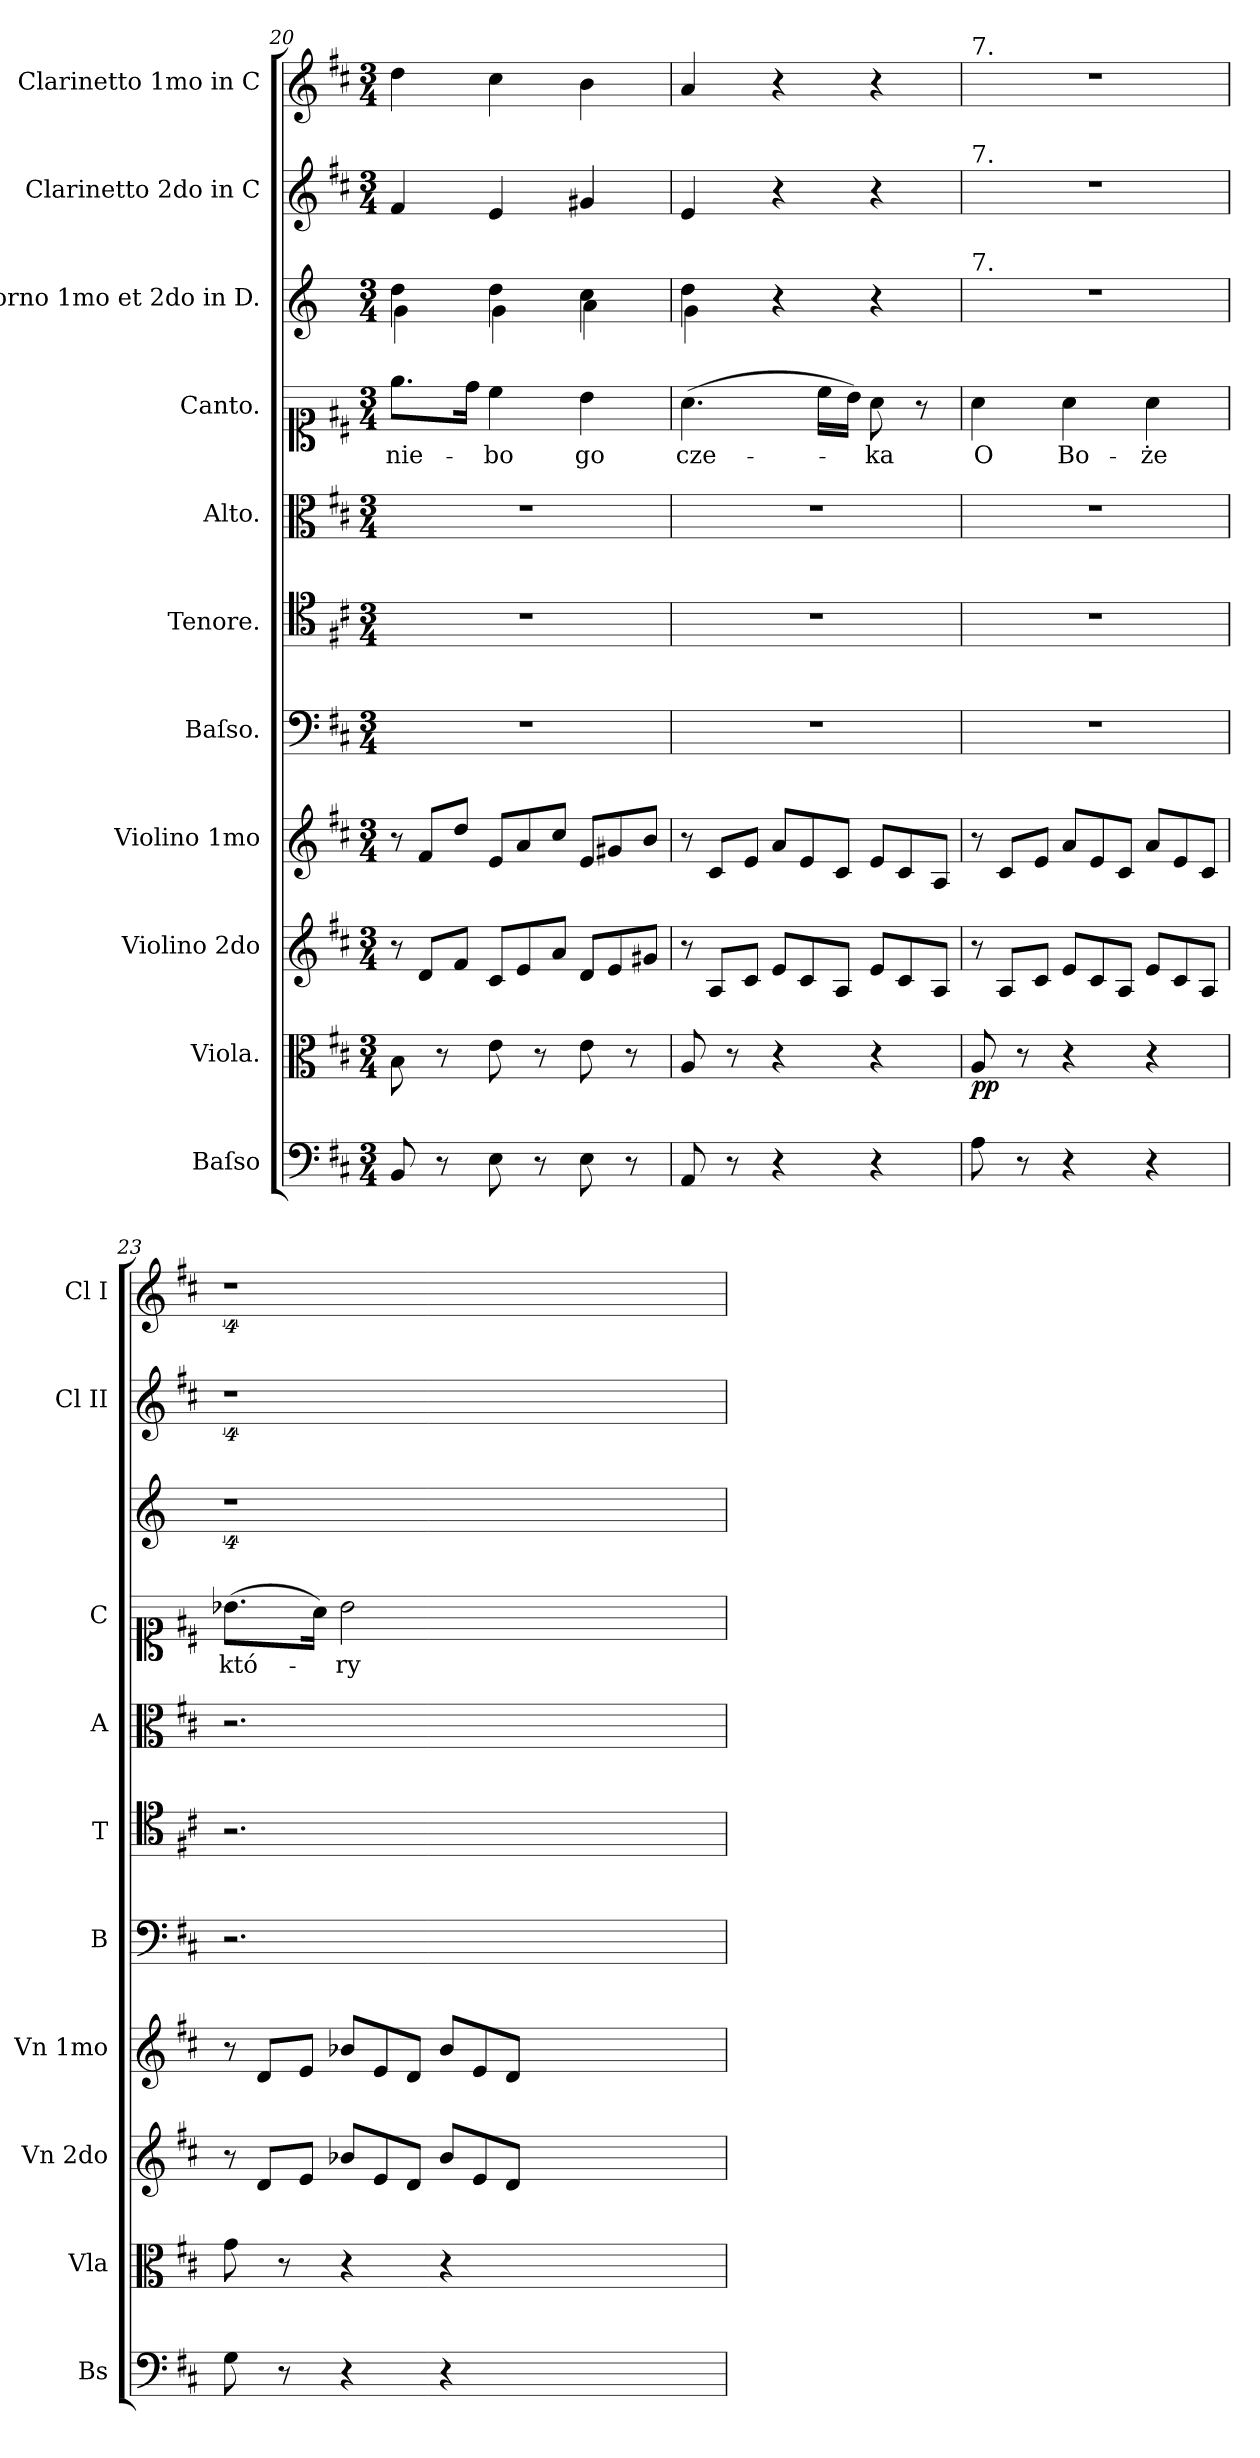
**kern	**kern	**dynam	**kern	**kern	**kern	**kern	**kern	**kern	**text	**kern	**kern	**kern
*part11	*part10	*part10	*part9	*part8	*part7	*part6	*part5	*part4	*part4	*part3	*part2	*part1
*staff11	*staff10	*staff10	*staff9	*staff8	*staff7	*staff6	*staff5	*staff4	*staff4	*staff3	*staff2	*staff1
*I"Baſso	*I"Viola.	*	*I"Violino 2do	*I"Violino 1mo	*I"Baſso.	*I"Tenore.	*I"Alto.	*I"Canto.	*	*I"Corno 1mo et 2do in D.	*I"Clarinetto 2do in C	*I"Clarinetto 1mo in C
*I'Bs	*I'Vla	*	*I'Vn 2do	*I'Vn 1mo	*I'B	*I'T	*I'A	*I'C	*	*	*I'Cl II	*I'Cl I
*clefF4	*clefC3	*	*clefG2	*clefG2	*clefF4	*clefC4	*clefC3	*clefC1	*	*clefG2	*clefG2	*clefG2
*	*	*	*	*	*	*	*	*	*	*ITrd-1c-2	*	*
*k[f#c#]	*k[f#c#]	*	*k[f#c#]	*k[f#c#]	*k[f#c#]	*k[f#c#]	*k[f#c#]	*k[f#c#]	*	*k[f#c#]	*k[f#c#]	*k[f#c#]
*D:	*D:	*	*D:	*D:	*D:	*D:	*D:	*D:	*	*	*D:	*D:
*M3/4	*M3/4	*	*M3/4	*M3/4	*M3/4	*M3/4	*M3/4	*M3/4	*	*M3/4	*M3/4	*M3/4
*	*	*	*Xtuplet	*Xtuplet	*	*	*	*	*	*	*	*
=20	=20	=20	=20	=20	=20	=20	=20	=20	=20	=20	=20	=20
*	*	*	*	*	*	*	*	*	*	*^	*	*
8BB/	8B\	.	12r	12r	2.r	2.r	2.r	8.ee\L	nie-	4ee\	4a\	4f#/	4dd\
.	.	.	12d/L	12f#/L	.	.	.	.	.	.	.	.	.
8r	8r	.	.	.	.	.	.	.	.	.	.	.	.
.	.	.	12f#/J	12dd/J	.	.	.	.	.	.	.	.	.
.	.	.	.	.	.	.	.	16dd\Jk	.	.	.	.	.
8E\	8e\	.	12c#/L	12e/L	.	.	.	4cc#\	-bo	4ee\	4a\	4e/	4cc#\
.	.	.	12e/	12a/	.	.	.	.	.	.	.	.	.
8r	8r	.	.	.	.	.	.	.	.	.	.	.	.
.	.	.	12a/J	12cc#/J	.	.	.	.	.	.	.	.	.
8E\	8e\	.	12d/L	12e/L	.	.	.	4b\	go	4dd\	4b\	4g#X/	4b\
.	.	.	12e/	12g#X/	.	.	.	.	.	.	.	.	.
8r	8r	.	.	.	.	.	.	.	.	.	.	.	.
.	.	.	12g#X/J	12b/J	.	.	.	.	.	.	.	.	.
=21	=21	=21	=21	=21	=21	=21	=21	=21	=21	=21	=21	=21	=21
8AA/	8A/	.	12r	12r	2.r	2.r	2.r	(>4.a\	cze-	4ee\	4a\	4e/	4a/
.	.	.	12A/L	12c#/L	.	.	.	.	.	.	.	.	.
8r	8r	.	.	.	.	.	.	.	.	.	.	.	.
.	.	.	12c#/J	12e/J	.	.	.	.	.	.	.	.	.
4r	4r	.	12e/L	12a/L	.	.	.	.	.	4r	2ryy	4r	4r
.	.	.	12c#/	12e/	.	.	.	.	.	.	.	.	.
.	.	.	.	.	.	.	.	16cc#\LL	.	.	.	.	.
.	.	.	12A/J	12c#/J	.	.	.	.	.	.	.	.	.
.	.	.	.	.	.	.	.	16b\JJ)	.	.	.	.	.
4r	4r	.	12e/L	12e/L	.	.	.	8a\	-ka	4r	.	4r	4r
.	.	.	12c#/	12c#/	.	.	.	.	.	.	.	.	.
.	.	.	.	.	.	.	.	8r	.	.	.	.	.
.	.	.	12A/J	12A/J	.	.	.	.	.	.	.	.	.
*	*	*	*	*	*	*	*	*	*	*v	*v	*	*
=22	=22	=22	=22	=22	=22	=22	=22	=22	=22	=22	=22	=22
!	!	!	!	!	!	!	!	!	!	!	!	!LO:TX:a:t=7.
!	!	!	!	!	!	!	!	!	!	!	!LO:TX:a:t=7.	!
!	!	!	!	!	!	!	!	!	!	!LO:TX:a:t=7.	!	!
!	!	!LO:DY:b	!	!	!	!	!	!	!	!	!	!
8A\	8A/	pp	12r	12r	2.r	2.r	2.r	4a\	O	2.r	2.r	2.r
.	.	.	12A/L	12c#/L	.	.	.	.	.	.	.	.
8r	8r	.	.	.	.	.	.	.	.	.	.	.
.	.	.	12c#/J	12e/J	.	.	.	.	.	.	.	.
4r	4r	.	12e/L	12a/L	.	.	.	4a\	Bo-	.	.	.
.	.	.	12c#/	12e/	.	.	.	.	.	.	.	.
.	.	.	12A/J	12c#/J	.	.	.	.	.	.	.	.
4r	4r	.	12e/L	12a/L	.	.	.	4a\	-że	.	.	.
.	.	.	12c#/	12e/	.	.	.	.	.	.	.	.
.	.	.	12A/J	12c#/J	.	.	.	.	.	.	.	.
=23	=23	=23	=23	=23	=23	=23	=23	=23	=23	=23	=23	=23
8G\	8g\	.	12r	12r	2.r	2.r	2.r	(>8.b-X\L	któ-	4%9r	4%9r	4%9r
.	.	.	12d/L	12d/L	.	.	.	.	.	.	.	.
8r	8r	.	.	.	.	.	.	.	.	.	.	.
.	.	.	12e/J	12e/J	.	.	.	.	.	.	.	.
.	.	.	.	.	.	.	.	16a\Jk)	.	.	.	.
4r	4r	.	12b-X\L	12b-X\L	.	.	.	2b-\	-ry	.	.	.
.	.	.	12e/	12e/	.	.	.	.	.	.	.	.
.	.	.	12d/J	12d/J	.	.	.	.	.	.	.	.
4r	4r	.	12b-\L	12b-\L	.	.	.	.	.	.	.	.
.	.	.	12e/	12e/	.	.	.	.	.	.	.	.
.	.	.	12d/J	12d/J	.	.	.	.	.	.	.	.
1.ryy	1.ryy	.	1.ryy	1.ryy	1.ryy	1.ryy	1.ryy	1.ryy	.	.	.	.
=	=	=	=	=	=	=	=	=	=	=	=	=
*-	*-	*-	*-	*-	*-	*-	*-	*-	*-	*-	*-	*-
